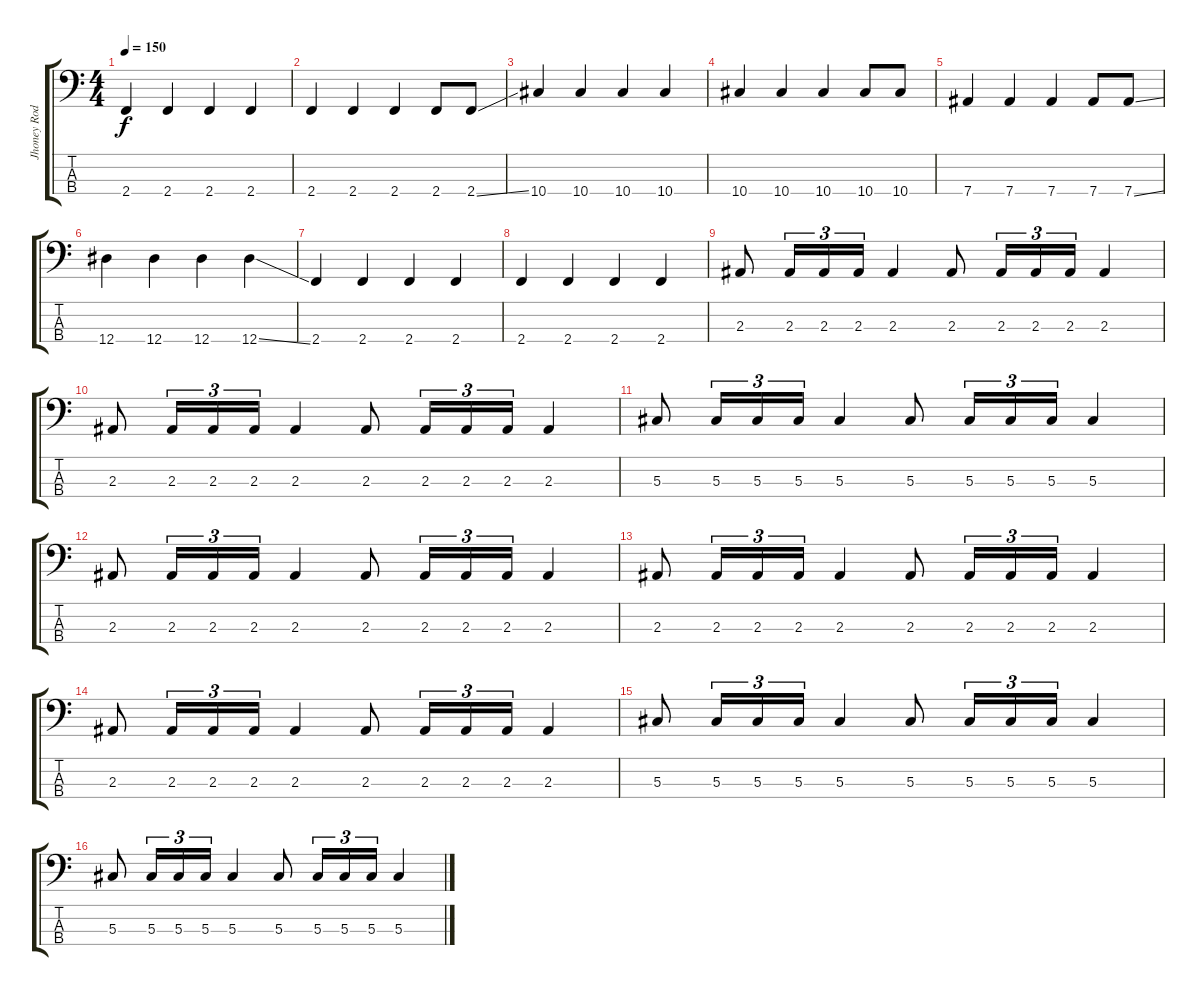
\track ("Jhoney Rod" "Jhoney Rod") {instrument electricbassfinger}
\staff {score tabs}
\tuning (Gb2 Db2 Ab1 Eb1) {hide}
\ts (4 4)
\tempo 150
\clef f4
\ks c
2.4.4{dy f} 2.4.4 2.4.4 2.4.4 |
2.4.4 2.4.4 2.4.4 2.4.8 2.4{ss}.8 |
10.4.4 10.4.4 10.4.4 10.4.4 |
10.4.4 10.4.4 10.4.4 10.4.8 10.4.8 |
7.4.4 7.4.4 7.4.4 7.4.8 7.4{ss}.8 |
12.4.4 12.4.4 12.4.4 12.4{ss}.4 |
2.4.4 2.4.4 2.4.4 2.4.4 |
2.4.4 2.4.4 2.4.4 2.4.4 |
2.3.8 2.3.16{tu (3 2)} 2.3.16{tu (3 2)} 2.3.16{tu (3 2)} 2.3.4 2.3.8 2.3.16{tu (3 2)} 2.3.16{tu (3 2)} 2.3.16{tu (3 2)} 2.3.4 |
2.3.8 2.3.16{tu (3 2)} 2.3.16{tu (3 2)} 2.3.16{tu (3 2)} 2.3.4 2.3.8 2.3.16{tu (3 2)} 2.3.16{tu (3 2)} 2.3.16{tu (3 2)} 2.3.4 |
5.3.8 5.3.16{tu (3 2)} 5.3.16{tu (3 2)} 5.3.16{tu (3 2)} 5.3.4 5.3.8 5.3.16{tu (3 2)} 5.3.16{tu (3 2)} 5.3.16{tu (3 2)} 5.3.4 |
2.3.8 2.3.16{tu (3 2)} 2.3.16{tu (3 2)} 2.3.16{tu (3 2)} 2.3.4 2.3.8 2.3.16{tu (3 2)} 2.3.16{tu (3 2)} 2.3.16{tu (3 2)} 2.3.4 |
2.3.8 2.3.16{tu (3 2)} 2.3.16{tu (3 2)} 2.3.16{tu (3 2)} 2.3.4 2.3.8 2.3.16{tu (3 2)} 2.3.16{tu (3 2)} 2.3.16{tu (3 2)} 2.3.4 |
2.3.8 2.3.16{tu (3 2)} 2.3.16{tu (3 2)} 2.3.16{tu (3 2)} 2.3.4 2.3.8 2.3.16{tu (3 2)} 2.3.16{tu (3 2)} 2.3.16{tu (3 2)} 2.3.4 |
5.3.8 5.3.16{tu (3 2)} 5.3.16{tu (3 2)} 5.3.16{tu (3 2)} 5.3.4 5.3.8 5.3.16{tu (3 2)} 5.3.16{tu (3 2)} 5.3.16{tu (3 2)} 5.3.4 |
5.3.8 5.3.16{tu (3 2)} 5.3.16{tu (3 2)} 5.3.16{tu (3 2)} 5.3.4 5.3.8 5.3.16{tu (3 2)} 5.3.16{tu (3 2)} 5.3.16{tu (3 2)} 5.3.4
